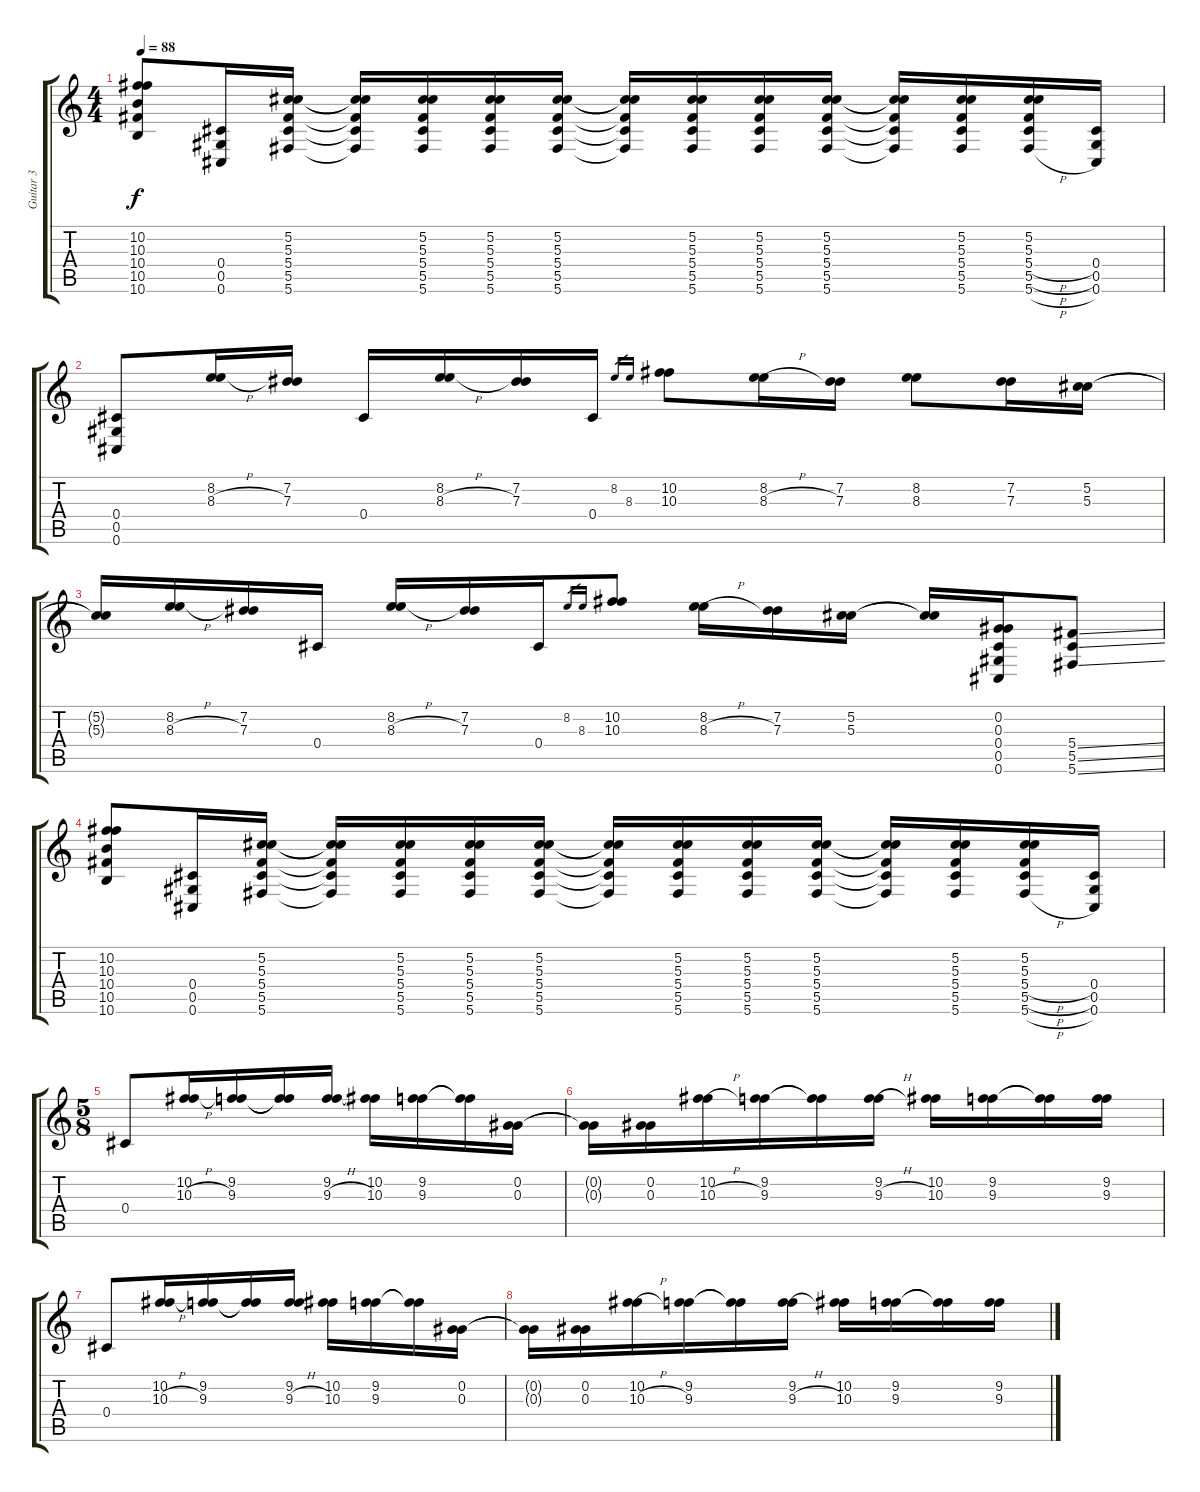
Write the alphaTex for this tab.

\track ("Guitar 3" "Guitar 3") {instrument overdrivenguitar}
\staff {score tabs}
\tuning (F4 Ab3 Ab3 Db3 Ab2 Db2) {hide}
\ts (4 4)
\tempo 88
\clef g2
\ks c
(10.2 10.3 10.4 10.5 10.6).8{dy f} (0.4 0.5 0.6).16 (5.2 5.3 5.4 5.5 5.6).16 (5.2{t} 5.3{t} 5.4{t} 5.5{t} 5.6{t}).16 (5.2 5.3 5.4 5.5 5.6).16 (5.2 5.3 5.4 5.5 5.6).16 (5.2 5.3 5.4 5.5 5.6).16 (5.2{t} 5.3{t} 5.4{t} 5.5{t} 5.6{t}).16 (5.2 5.3 5.4 5.5 5.6).16 (5.2 5.3 5.4 5.5 5.6).16 (5.2 5.3 5.4 5.5 5.6).16 (5.2{t} 5.3{t} 5.4{t} 5.5{t} 5.6{t}).16 (5.2 5.3 5.4 5.5 5.6).16 (5.2 5.3 5.4{h} 5.5{h} 5.6{h}).16 (0.4 0.5 0.6).16 |
(0.4 0.5 0.6).8 (8.2{h} 8.3{h}).16 (7.2 7.3).16 0.4.16 (8.2{h} 8.3{h}).16 (7.2 7.3).16 0.4.16 8.2.16{gr} 8.3.16{gr} (10.2 10.3).8 (8.2{h} 8.3{h}).16 (7.2 7.3).16 (8.2 8.3).8 (7.2 7.3).16 (5.2 5.3).16 |
(5.2{t} 5.3{t}).16 (8.2{h} 8.3{h}).16 (7.2 7.3).16 0.4.16 (8.2{h} 8.3{h}).16 (7.2 7.3).16 0.4.16 8.2.16{gr} 8.3.16{gr} (10.2 10.3).8 (8.2{h} 8.3{h}).16 (7.2 7.3).16 (5.2 5.3).16 (5.2{t} 5.3{t}).16 (0.2 0.3 0.4 0.5 0.6).16 (5.4{ss} 5.5{ss} 5.6{ss}).8 |
(10.2 10.3 10.4 10.5 10.6).8 (0.4 0.5 0.6).16 (5.2 5.3 5.4 5.5 5.6).16 (5.2{t} 5.3{t} 5.4{t} 5.5{t} 5.6{t}).16 (5.2 5.3 5.4 5.5 5.6).16 (5.2 5.3 5.4 5.5 5.6).16 (5.2 5.3 5.4 5.5 5.6).16 (5.2{t} 5.3{t} 5.4{t} 5.5{t} 5.6{t}).16 (5.2 5.3 5.4 5.5 5.6).16 (5.2 5.3 5.4 5.5 5.6).16 (5.2 5.3 5.4 5.5 5.6).16 (5.2{t} 5.3{t} 5.4{t} 5.5{t} 5.6{t}).16 (5.2 5.3 5.4 5.5 5.6).16 (5.2 5.3 5.4{h} 5.5{h} 5.6{h}).16 (0.4 0.5 0.6).16 |
\ts (5 8)
0.4.8 (10.2{h} 10.3{h}).16 (9.2 9.3).16 (9.2{t} 9.3{t}).16 (9.2{h} 9.3{h}).16 (10.2 10.3).16 (9.2 9.3).16 (9.2{t} 9.3{t}).16 (0.2 0.3).16 |
(0.2{t} 0.3{t}).16 (0.2 0.3).16 (10.2{h} 10.3{h}).16 (9.2 9.3).16 (9.2{t} 9.3{t}).16 (9.2{h} 9.3{h}).16 (10.2 10.3).16 (9.2 9.3).16 (9.2{t} 9.3{t}).16 (9.2 9.3).16 |
0.4.8 (10.2{h} 10.3{h}).16 (9.2 9.3).16 (9.2{t} 9.3{t}).16 (9.2{h} 9.3{h}).16 (10.2 10.3).16 (9.2 9.3).16 (9.2{t} 9.3{t}).16 (0.2 0.3).16 |
(0.2{t} 0.3{t}).16 (0.2 0.3).16 (10.2{h} 10.3{h}).16 (9.2 9.3).16 (9.2{t} 9.3{t}).16 (9.2{h} 9.3{h}).16 (10.2 10.3).16 (9.2 9.3).16 (9.2{t} 9.3{t}).16 (9.2 9.3).16
